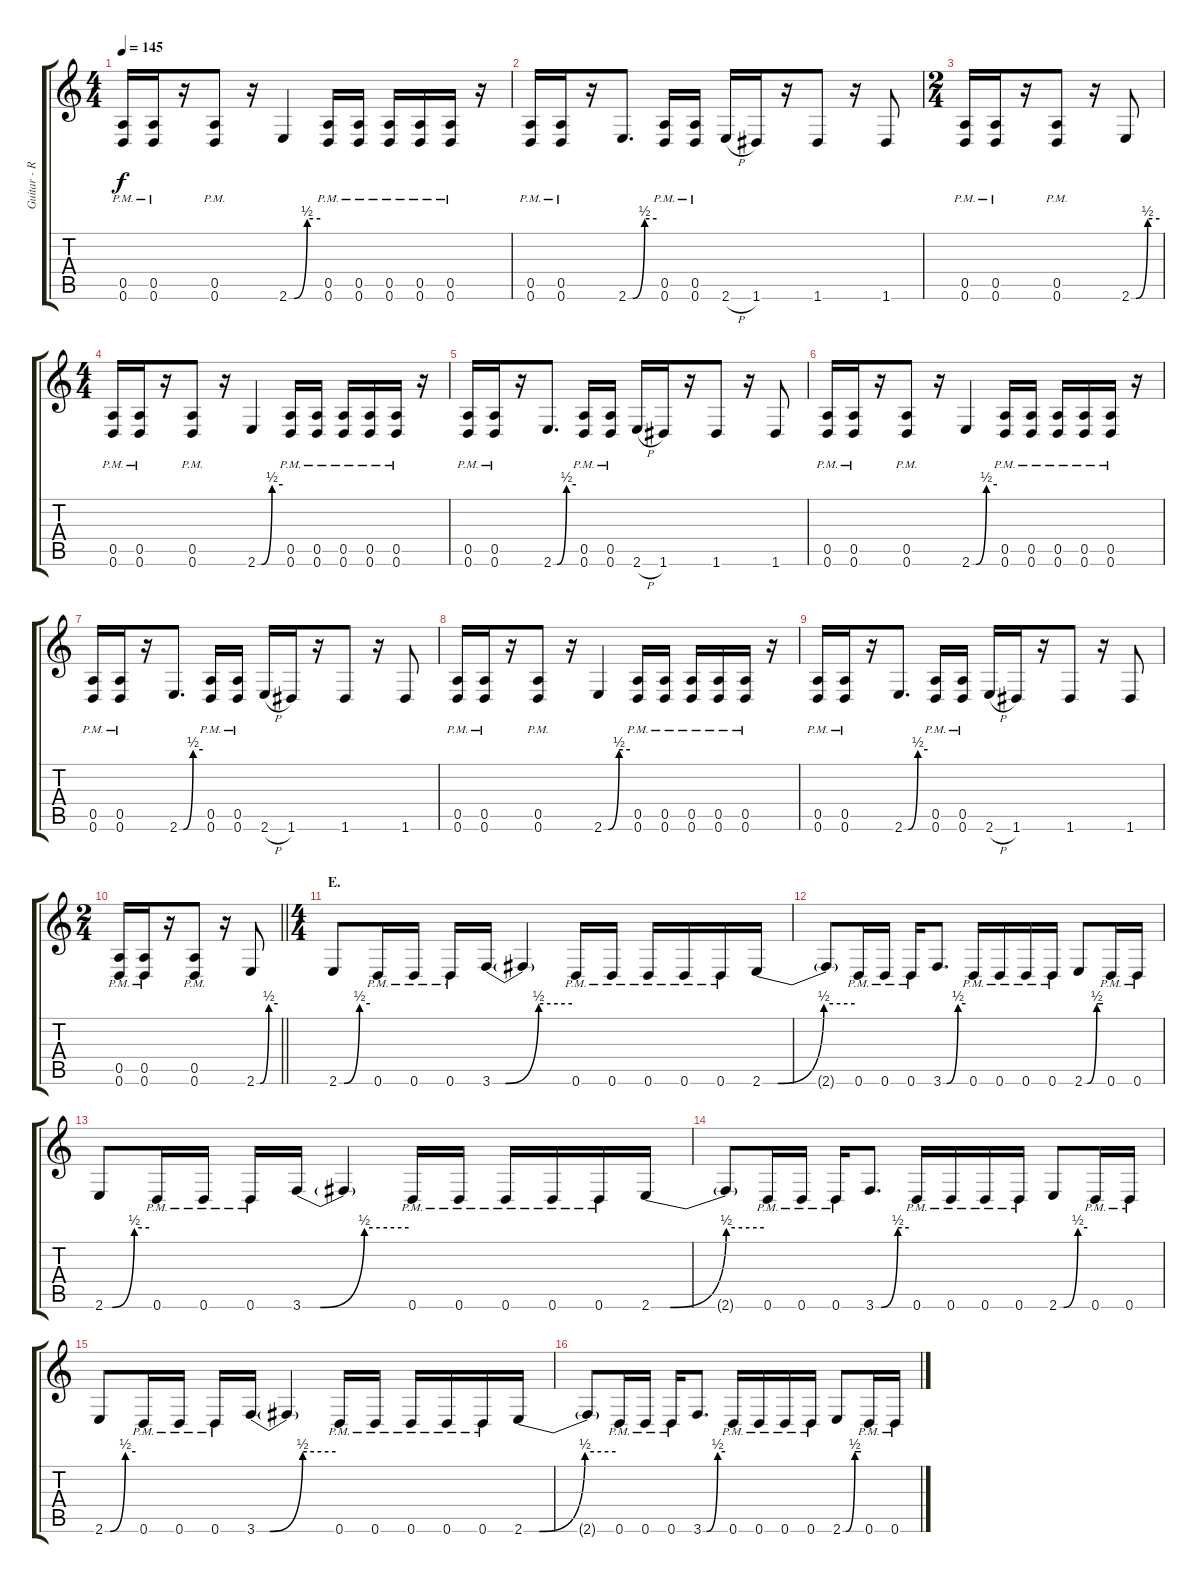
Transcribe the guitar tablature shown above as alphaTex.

\track ("Guitar - Right" "Guitar - R") {instrument distortionguitar}
\staff {score tabs}
\tuning (E4 B3 G3 D3 A2 D2) {hide}
\ts (4 4)
\tempo 145
\clef g2
\ks c
(0.5{pm} 0.6{pm}).16{dy f} (0.5{pm} 0.6{pm}).16 r.16 (0.5{pm} 0.6{pm}).8 r.16 2.6{be (custom 0 0 10 0 35 2 60 2)}.4 (0.5{pm} 0.6{pm}).16 (0.5{pm} 0.6{pm}).16 (0.5{pm} 0.6{pm}).16 (0.5{pm} 0.6{pm}).16 (0.5{pm} 0.6{pm}).16 r.16 |
(0.5{pm} 0.6{pm}).16 (0.5{pm} 0.6{pm}).16 r.16 2.6{be (custom 0 0 10 0 35 2 60 2)}.8{d} (0.5{pm} 0.6{pm}).16 (0.5{pm} 0.6{pm}).16 2.6{h}.16 1.6.16 r.16 1.6.8 r.16 1.6.8 |
\ts (2 4)
(0.5{pm} 0.6{pm}).16 (0.5{pm} 0.6{pm}).16 r.16 (0.5{pm} 0.6{pm}).8 r.16 2.6{be (custom 0 0 10 0 35 2 60 2)}.8 |
\ts (4 4)
(0.5{pm} 0.6{pm}).16 (0.5{pm} 0.6{pm}).16 r.16 (0.5{pm} 0.6{pm}).8 r.16 2.6{be (custom 0 0 10 0 35 2 60 2)}.4 (0.5{pm} 0.6{pm}).16 (0.5{pm} 0.6{pm}).16 (0.5{pm} 0.6{pm}).16 (0.5{pm} 0.6{pm}).16 (0.5{pm} 0.6{pm}).16 r.16 |
(0.5{pm} 0.6{pm}).16 (0.5{pm} 0.6{pm}).16 r.16 2.6{be (custom 0 0 10 0 35 2 60 2)}.8{d} (0.5{pm} 0.6{pm}).16 (0.5{pm} 0.6{pm}).16 2.6{h}.16 1.6.16 r.16 1.6.8 r.16 1.6.8 |
(0.5{pm} 0.6{pm}).16 (0.5{pm} 0.6{pm}).16 r.16 (0.5{pm} 0.6{pm}).8 r.16 2.6{be (custom 0 0 10 0 35 2 60 2)}.4 (0.5{pm} 0.6{pm}).16 (0.5{pm} 0.6{pm}).16 (0.5{pm} 0.6{pm}).16 (0.5{pm} 0.6{pm}).16 (0.5{pm} 0.6{pm}).16 r.16 |
(0.5{pm} 0.6{pm}).16 (0.5{pm} 0.6{pm}).16 r.16 2.6{be (custom 0 0 10 0 35 2 60 2)}.8{d} (0.5{pm} 0.6{pm}).16 (0.5{pm} 0.6{pm}).16 2.6{h}.16 1.6.16 r.16 1.6.8 r.16 1.6.8 |
(0.5{pm} 0.6{pm}).16 (0.5{pm} 0.6{pm}).16 r.16 (0.5{pm} 0.6{pm}).8 r.16 2.6{be (custom 0 0 10 0 35 2 60 2)}.4 (0.5{pm} 0.6{pm}).16 (0.5{pm} 0.6{pm}).16 (0.5{pm} 0.6{pm}).16 (0.5{pm} 0.6{pm}).16 (0.5{pm} 0.6{pm}).16 r.16 |
(0.5{pm} 0.6{pm}).16 (0.5{pm} 0.6{pm}).16 r.16 2.6{be (custom 0 0 10 0 35 2 60 2)}.8{d} (0.5{pm} 0.6{pm}).16 (0.5{pm} 0.6{pm}).16 2.6{h}.16 1.6.16 r.16 1.6.8 r.16 1.6.8 |
\ts (2 4)
\barLineRight lightlight
(0.5{pm} 0.6{pm}).16 (0.5{pm} 0.6{pm}).16 r.16 (0.5{pm} 0.6{pm}).8 r.16 2.6{be (custom 0 0 10 0 35 2 60 2)}.8 |
\ts (4 4)
\section ("" "E.")
2.6{be (custom 0 0 10 0 40 2 60 2)}.8 0.6{pm}.16 0.6{pm}.16 0.6{pm}.16 3.6{be (custom 0 0 10 0 35 2 60 2)}.16 3.6{t}.4 0.6{pm}.16 0.6{pm}.16 0.6{pm}.16 0.6{pm}.16 0.6{pm}.16 2.6{be (custom 0 0 10 0 40 2 60 2)}.16 |
2.6{t}.8 0.6{pm}.16 0.6{pm}.16 0.6{pm}.16 3.6{be (custom 0 0 10 0 40 2 60 2)}.8{d} 0.6{pm}.16 0.6{pm}.16 0.6{pm}.16 0.6{pm}.16 2.6{be (custom 0 0 10 0 40 2 60 2)}.8 0.6{pm}.16 0.6{pm}.16 |
2.6{be (custom 0 0 10 0 40 2 60 2)}.8 0.6{pm}.16 0.6{pm}.16 0.6{pm}.16 3.6{be (custom 0 0 10 0 35 2 60 2)}.16 3.6{t}.4 0.6{pm}.16 0.6{pm}.16 0.6{pm}.16 0.6{pm}.16 0.6{pm}.16 2.6{be (custom 0 0 10 0 40 2 60 2)}.16 |
2.6{t}.8 0.6{pm}.16 0.6{pm}.16 0.6{pm}.16 3.6{be (custom 0 0 10 0 40 2 60 2)}.8{d} 0.6{pm}.16 0.6{pm}.16 0.6{pm}.16 0.6{pm}.16 2.6{be (custom 0 0 10 0 40 2 60 2)}.8 0.6{pm}.16 0.6{pm}.16 |
2.6{be (custom 0 0 10 0 40 2 60 2)}.8 0.6{pm}.16 0.6{pm}.16 0.6{pm}.16 3.6{be (custom 0 0 10 0 35 2 60 2)}.16 3.6{t}.4 0.6{pm}.16 0.6{pm}.16 0.6{pm}.16 0.6{pm}.16 0.6{pm}.16 2.6{be (custom 0 0 10 0 40 2 60 2)}.16 |
2.6{t}.8 0.6{pm}.16 0.6{pm}.16 0.6{pm}.16 3.6{be (custom 0 0 10 0 40 2 60 2)}.8{d} 0.6{pm}.16 0.6{pm}.16 0.6{pm}.16 0.6{pm}.16 2.6{be (custom 0 0 10 0 40 2 60 2)}.8 0.6{pm}.16 0.6{pm}.16
